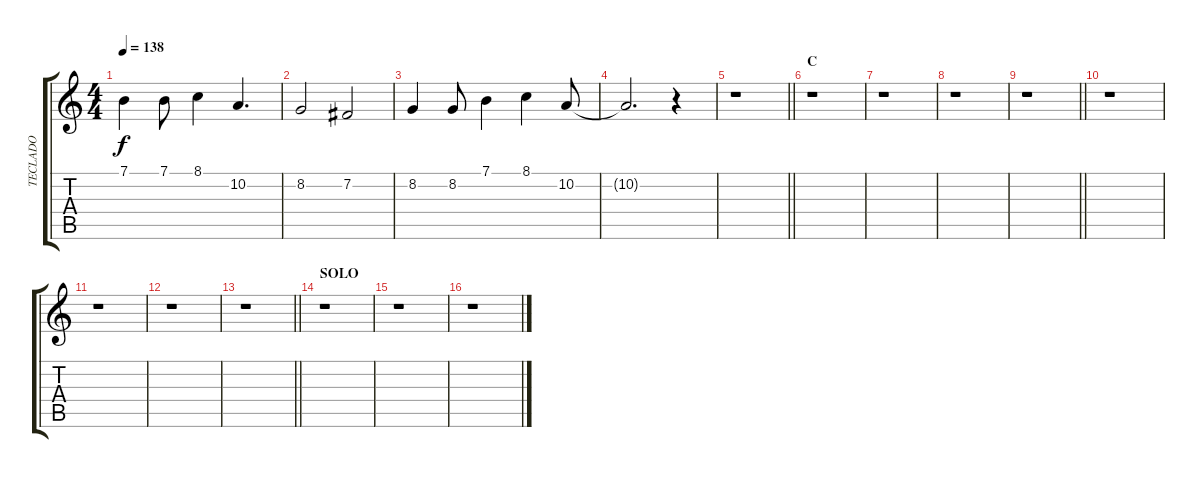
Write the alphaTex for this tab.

\track ("TECLADO" "TECLADO") {instrument choiraahs}
\staff {score tabs}
\tuning (E4 B3 G3 D3 A2 E2) {hide}
\ts (4 4)
\tempo 138
\clef g2
\ks c
7.1.4{dy f} 7.1.8 8.1.4 10.2.4{d} |
8.2.2 7.2.2 |
8.2.4 8.2.8 7.1.4 8.1.4 10.2.8 |
10.2{t}.2{d} r.4 |
\barLineRight lightlight
r.1 |
\section ("" "C")
r.1 |
r.1 |
r.1 |
\barLineRight lightlight
r.1 |
r.1 |
r.1 |
r.1 |
\barLineRight lightlight
r.1 |
\section ("" "SOLO")
r.1 |
r.1 |
r.1
